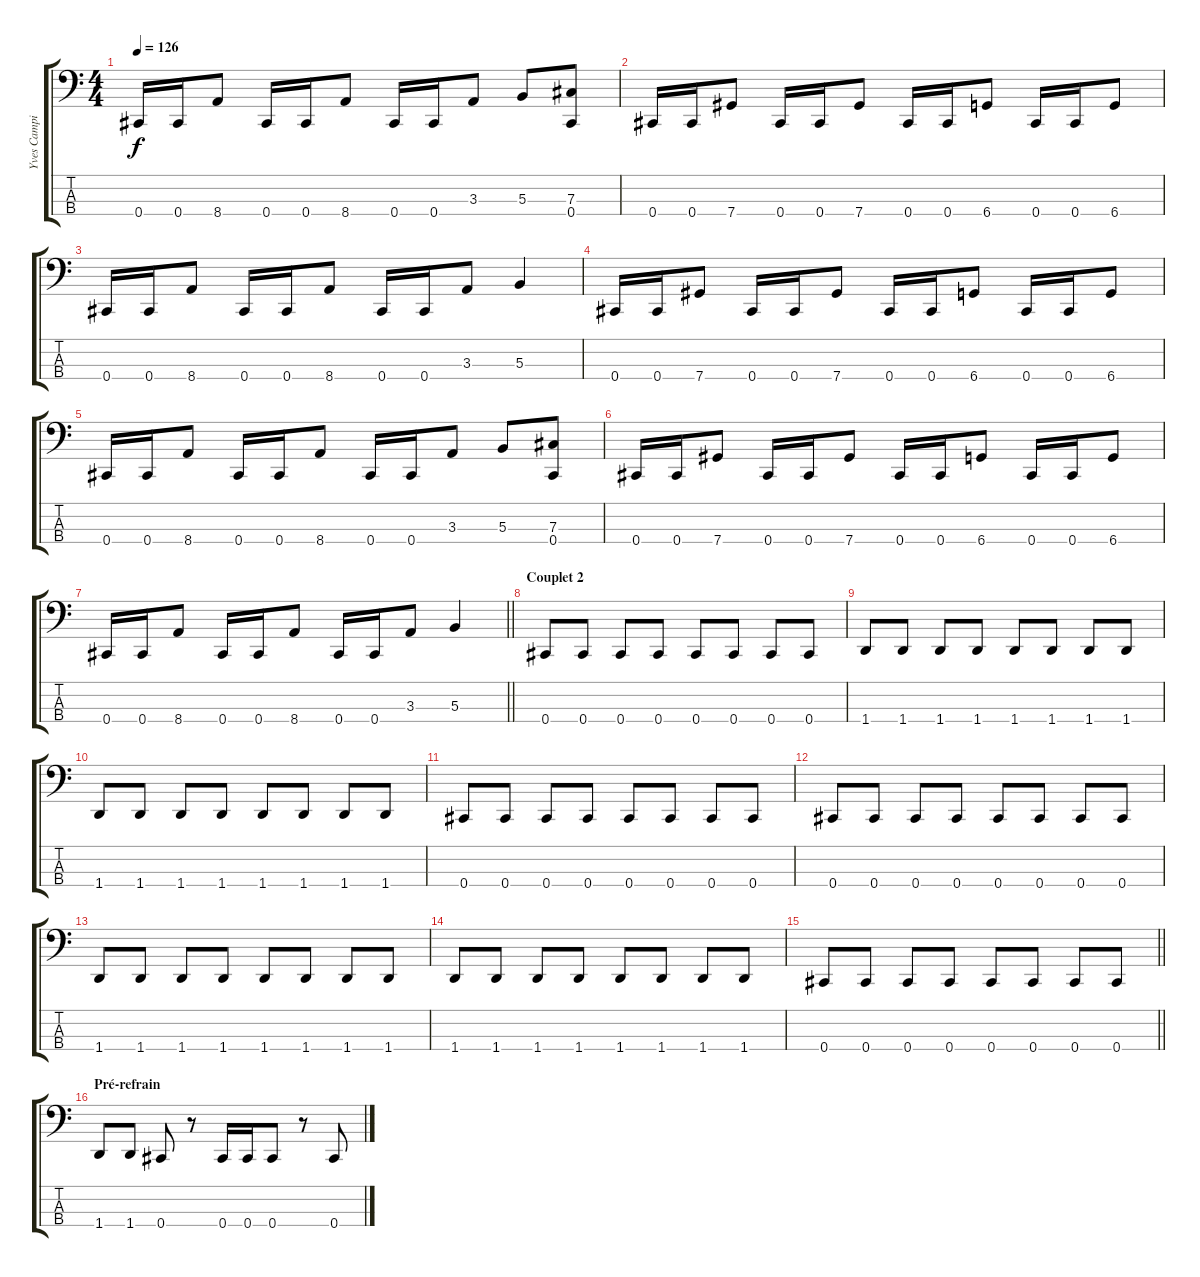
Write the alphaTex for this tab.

\track ("Yves Campion" "Yves Campi") {instrument electricbassfinger}
\staff {score tabs}
\tuning (E2 B1 Gb1 Db1) {hide}
\ts (4 4)
\tempo 126
\clef f4
\ks c
0.4.16{dy f} 0.4.16 8.4.8 0.4.16 0.4.16 8.4.8 0.4.16 0.4.16 3.3.8 5.3.8 (7.3 0.4).8 |
0.4.16 0.4.16 7.4.8 0.4.16 0.4.16 7.4.8 0.4.16 0.4.16 6.4.8 0.4.16 0.4.16 6.4.8 |
0.4.16 0.4.16 8.4.8 0.4.16 0.4.16 8.4.8 0.4.16 0.4.16 3.3.8 5.3.4 |
0.4.16 0.4.16 7.4.8 0.4.16 0.4.16 7.4.8 0.4.16 0.4.16 6.4.8 0.4.16 0.4.16 6.4.8 |
0.4.16 0.4.16 8.4.8 0.4.16 0.4.16 8.4.8 0.4.16 0.4.16 3.3.8 5.3.8 (7.3 0.4).8 |
0.4.16 0.4.16 7.4.8 0.4.16 0.4.16 7.4.8 0.4.16 0.4.16 6.4.8 0.4.16 0.4.16 6.4.8 |
\barLineRight lightlight
0.4.16 0.4.16 8.4.8 0.4.16 0.4.16 8.4.8 0.4.16 0.4.16 3.3.8 5.3.4 |
\section ("" "Couplet 2")
0.4.8 0.4.8 0.4.8 0.4.8 0.4.8 0.4.8 0.4.8 0.4.8 |
1.4.8 1.4.8 1.4.8 1.4.8 1.4.8 1.4.8 1.4.8 1.4.8 |
1.4.8 1.4.8 1.4.8 1.4.8 1.4.8 1.4.8 1.4.8 1.4.8 |
0.4.8 0.4.8 0.4.8 0.4.8 0.4.8 0.4.8 0.4.8 0.4.8 |
0.4.8 0.4.8 0.4.8 0.4.8 0.4.8 0.4.8 0.4.8 0.4.8 |
1.4.8 1.4.8 1.4.8 1.4.8 1.4.8 1.4.8 1.4.8 1.4.8 |
1.4.8 1.4.8 1.4.8 1.4.8 1.4.8 1.4.8 1.4.8 1.4.8 |
\barLineRight lightlight
0.4.8 0.4.8 0.4.8 0.4.8 0.4.8 0.4.8 0.4.8 0.4.8 |
\section ("" "Pré-refrain")
1.4.8 1.4.8 0.4.8 r.8 0.4.16 0.4.16 0.4.8 r.8 0.4.8
